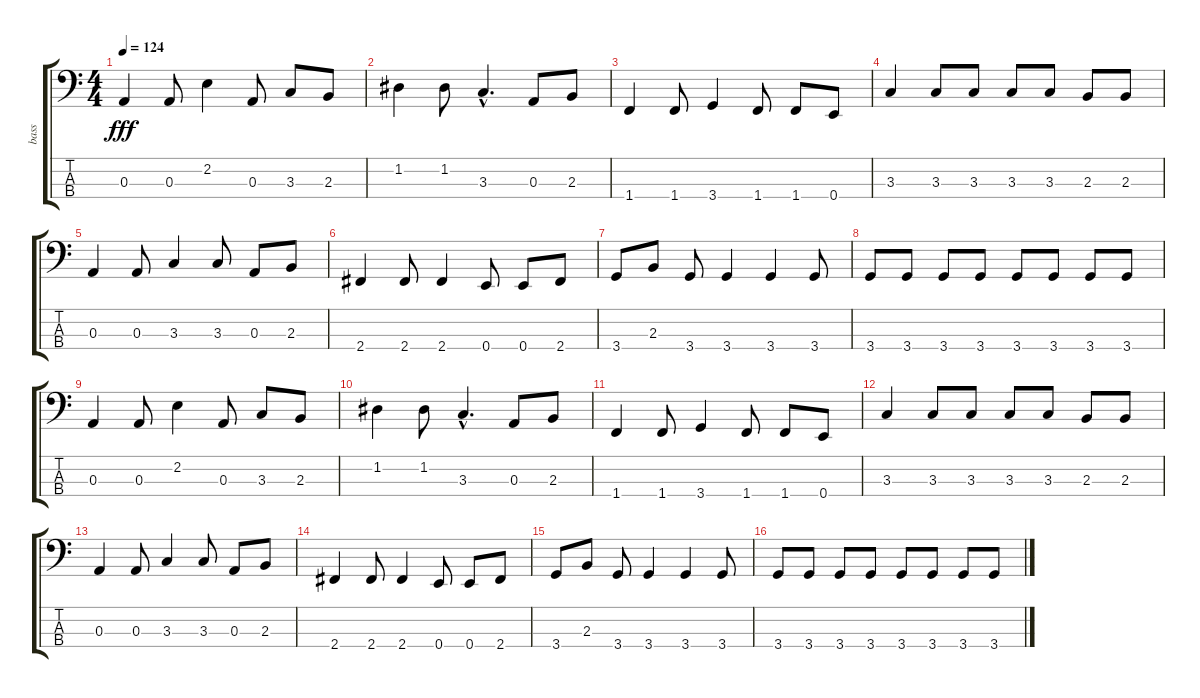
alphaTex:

\track ("bass" "bass") {instrument electricbasspick}
\staff {score tabs}
\tuning (G2 D2 A1 E1) {hide}
\ts (4 4)
\tempo 124
\clef f4
\ks c
0.3.4{dy fff} 0.3.8 2.2.4 0.3.8 3.3.8 2.3.8 |
1.2.4 1.2.8 3.3{hac}.4{d} 0.3.8 2.3.8 |
1.4.4 1.4.8 3.4.4 1.4.8 1.4.8 0.4.8 |
3.3.4 3.3.8 3.3.8 3.3.8 3.3.8 2.3.8 2.3.8 |
0.3.4 0.3.8 3.3.4 3.3.8 0.3.8 2.3.8 |
2.4.4 2.4.8 2.4.4 0.4.8 0.4.8 2.4.8 |
3.4.8 2.3.8 3.4.8 3.4.4 3.4.4 3.4.8 |
3.4.8 3.4.8 3.4.8 3.4.8 3.4.8 3.4.8 3.4.8 3.4.8 |
0.3.4 0.3.8 2.2.4 0.3.8 3.3.8 2.3.8 |
1.2.4 1.2.8 3.3{hac}.4{d} 0.3.8 2.3.8 |
1.4.4 1.4.8 3.4.4 1.4.8 1.4.8 0.4.8 |
3.3.4 3.3.8 3.3.8 3.3.8 3.3.8 2.3.8 2.3.8 |
0.3.4 0.3.8 3.3.4 3.3.8 0.3.8 2.3.8 |
2.4.4 2.4.8 2.4.4 0.4.8 0.4.8 2.4.8 |
3.4.8 2.3.8 3.4.8 3.4.4 3.4.4 3.4.8 |
3.4.8 3.4.8 3.4.8 3.4.8 3.4.8 3.4.8 3.4.8 3.4.8
